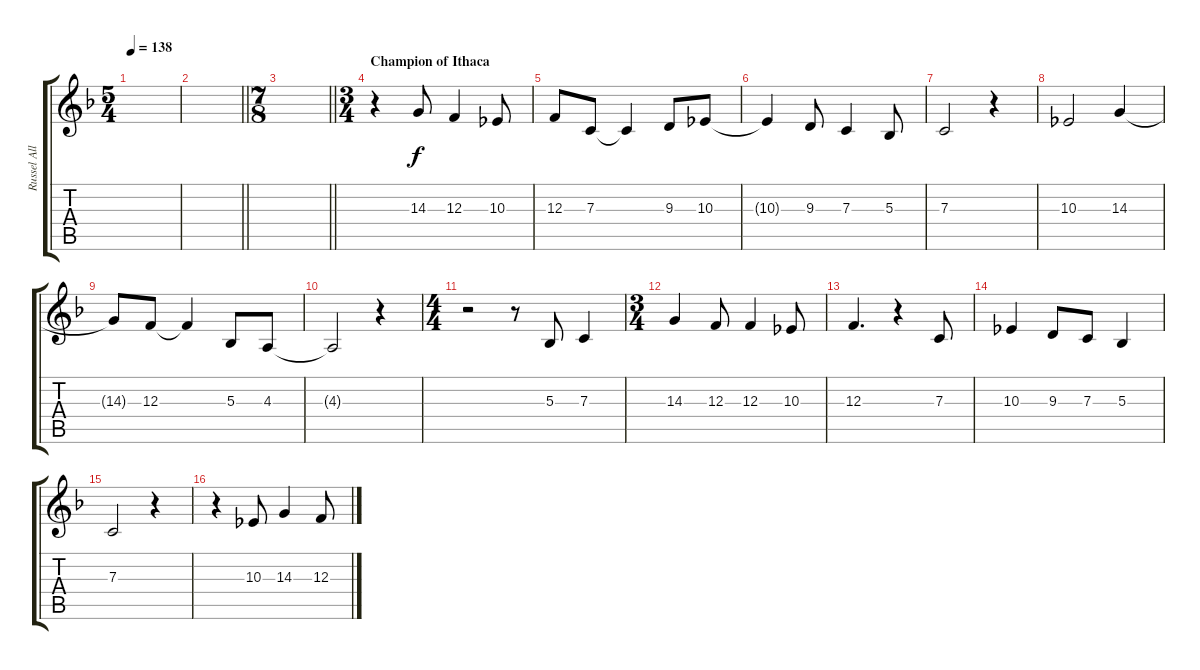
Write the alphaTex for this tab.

\track ("Russel Allen (vocal)" "Russel All") {instrument tenorsax}
\staff {score tabs}
\tuning (D4 A3 F3 C3 G2 D2) {hide}
\ts (5 4)
\tempo 138
\clef g2
\ks dminor
|
\barLineRight lightlight
|
\ts (7 8)
\barLineRight lightlight
|
\ts (3 4)
\section ("" "Champion of Ithaca")
r.4 14.3.8 12.3.4 10.3.8 |
12.3.8 7.3.8 7.3{t}.4 9.3.8 10.3.8 |
10.3{t}.4 9.3.8 7.3.4 5.3.8 |
7.3.2 r.4 |
10.3.2 14.3.4 |
14.3{t}.8 12.3.8 12.3{t}.4 5.3.8 4.3.8 |
4.3{t}.2 r.4 |
\ts (4 4)
r.2 r.8 5.3.8 7.3.4 |
\ts (3 4)
14.3.4 12.3.8 12.3.4 10.3.8 |
12.3.4{d} r.4 7.3.8 |
10.3.4 9.3.8 7.3.8 5.3.4 |
7.3.2 r.4 |
r.4 10.3.8 14.3.4 12.3.8
